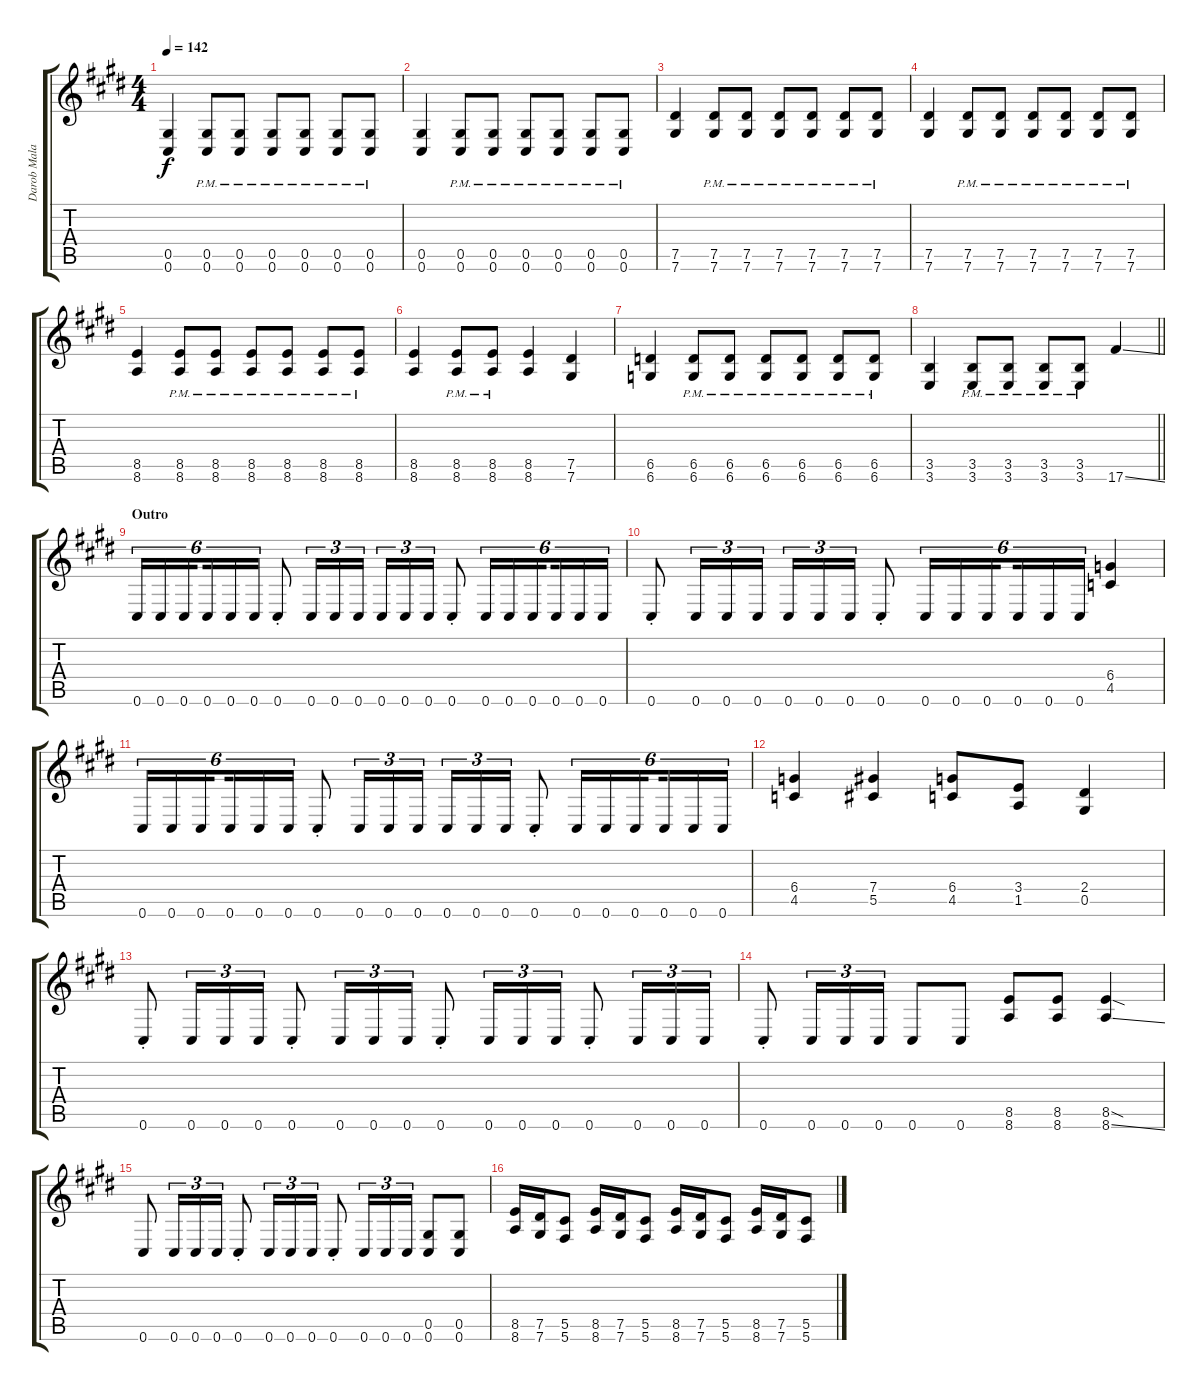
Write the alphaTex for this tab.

\track ("Darob Malakian [Guitar 3]" "Darob Mala") {instrument distortionguitar}
\staff {score tabs}
\tuning (Eb4 Bb3 Gb3 Db3 Ab2 Db2) {hide}
\ts (4 4)
\tempo 142
\clef g2
\ks c#minor
(0.5 0.6).4{dy f} (0.5{pm} 0.6{pm}).8 (0.5{pm} 0.6{pm}).8 (0.5{pm} 0.6{pm}).8 (0.5{pm} 0.6{pm}).8 (0.5{pm} 0.6{pm}).8 (0.5{pm} 0.6{pm}).8 |
(0.5 0.6).4 (0.5{pm} 0.6{pm}).8 (0.5{pm} 0.6{pm}).8 (0.5{pm} 0.6{pm}).8 (0.5{pm} 0.6{pm}).8 (0.5{pm} 0.6{pm}).8 (0.5{pm} 0.6{pm}).8 |
(7.5 7.6).4 (7.5{pm} 7.6{pm}).8 (7.5{pm} 7.6{pm}).8 (7.5{pm} 7.6{pm}).8 (7.5{pm} 7.6{pm}).8 (7.5{pm} 7.6{pm}).8 (7.5{pm} 7.6{pm}).8 |
(7.5 7.6).4 (7.5{pm} 7.6{pm}).8 (7.5{pm} 7.6{pm}).8 (7.5{pm} 7.6{pm}).8 (7.5{pm} 7.6{pm}).8 (7.5{pm} 7.6{pm}).8 (7.5{pm} 7.6{pm}).8 |
(8.5 8.6).4 (8.5{pm} 8.6{pm}).8 (8.5{pm} 8.6{pm}).8 (8.5{pm} 8.6{pm}).8 (8.5{pm} 8.6{pm}).8 (8.5{pm} 8.6{pm}).8 (8.5{pm} 8.6{pm}).8 |
(8.5 8.6).4 (8.5{pm} 8.6{pm}).8 (8.5{pm} 8.6{pm}).8 (8.5 8.6).4 (7.5 7.6).4 |
(6.5 6.6).4 (6.5{pm} 6.6{pm}).8 (6.5{pm} 6.6{pm}).8 (6.5{pm} 6.6{pm}).8 (6.5{pm} 6.6{pm}).8 (6.5{pm} 6.6{pm}).8 (6.5{pm} 6.6{pm}).8 |
\barLineRight lightlight
(3.5 3.6).4 (3.5{pm} 3.6{pm}).8 (3.5{pm} 3.6{pm}).8 (3.5{pm} 3.6{pm}).8 (3.5{pm} 3.6{pm}).8 17.6{ss}.4 |
\section ("" "Outro")
0.6.16{tu (6 4)} 0.6.16{tu (6 4)} 0.6.16{tu (6 4) beam splitsecondary} 0.6.16{tu (6 4)} 0.6.16{tu (6 4)} 0.6.16{tu (6 4)} 0.6{st}.8 0.6.16{tu (3 2)} 0.6.16{tu (3 2)} 0.6.16{tu (3 2)} 0.6.16{tu (3 2)} 0.6.16{tu (3 2)} 0.6.16{tu (3 2)} 0.6{st}.8 0.6.16{tu (6 4)} 0.6.16{tu (6 4)} 0.6.16{tu (6 4) beam splitsecondary} 0.6.16{tu (6 4)} 0.6.16{tu (6 4)} 0.6.16{tu (6 4)} |
0.6{st}.8 0.6.16{tu (3 2)} 0.6.16{tu (3 2)} 0.6.16{tu (3 2)} 0.6.16{tu (3 2)} 0.6.16{tu (3 2)} 0.6.16{tu (3 2)} 0.6{st}.8 0.6.16{tu (6 4)} 0.6.16{tu (6 4)} 0.6.16{tu (6 4) beam splitsecondary} 0.6.16{tu (6 4)} 0.6.16{tu (6 4)} 0.6.16{tu (6 4)} (6.4 4.5).4 |
0.6.16{tu (6 4)} 0.6.16{tu (6 4)} 0.6.16{tu (6 4) beam splitsecondary} 0.6.16{tu (6 4)} 0.6.16{tu (6 4)} 0.6.16{tu (6 4)} 0.6{st}.8 0.6.16{tu (3 2)} 0.6.16{tu (3 2)} 0.6.16{tu (3 2)} 0.6.16{tu (3 2)} 0.6.16{tu (3 2)} 0.6.16{tu (3 2)} 0.6{st}.8 0.6.16{tu (6 4)} 0.6.16{tu (6 4)} 0.6.16{tu (6 4) beam splitsecondary} 0.6.16{tu (6 4)} 0.6.16{tu (6 4)} 0.6.16{tu (6 4)} |
(6.4 4.5).4 (7.4 5.5).4 (6.4 4.5).8 (3.4 1.5).8 (2.4 0.5).4 |
0.6{st}.8 0.6.16{tu (3 2)} 0.6.16{tu (3 2)} 0.6.16{tu (3 2)} 0.6{st}.8 0.6.16{tu (3 2)} 0.6.16{tu (3 2)} 0.6.16{tu (3 2)} 0.6{st}.8 0.6.16{tu (3 2)} 0.6.16{tu (3 2)} 0.6.16{tu (3 2)} 0.6{st}.8 0.6.16{tu (3 2)} 0.6.16{tu (3 2)} 0.6.16{tu (3 2)} |
0.6{st}.8 0.6.16{tu (3 2)} 0.6.16{tu (3 2)} 0.6.16{tu (3 2)} 0.6.8 0.6.8 (8.5 8.6).8 (8.5 8.6).8 (8.5{sod} 8.6{ss}).4 |
0.6.8 0.6.16{tu (3 2)} 0.6.16{tu (3 2)} 0.6.16{tu (3 2)} 0.6{st}.8 0.6.16{tu (3 2)} 0.6.16{tu (3 2)} 0.6.16{tu (3 2)} 0.6{st}.8 0.6.16{tu (3 2)} 0.6.16{tu (3 2)} 0.6.16{tu (3 2)} (0.5 0.6).8 (0.5 0.6).8 |
(8.5 8.6).16 (7.5 7.6).16 (5.5 5.6).8 (8.5 8.6).16 (7.5 7.6).16 (5.5 5.6).8 (8.5 8.6).16 (7.5 7.6).16 (5.5 5.6).8 (8.5 8.6).16 (7.5 7.6).16 (5.5 5.6).8
